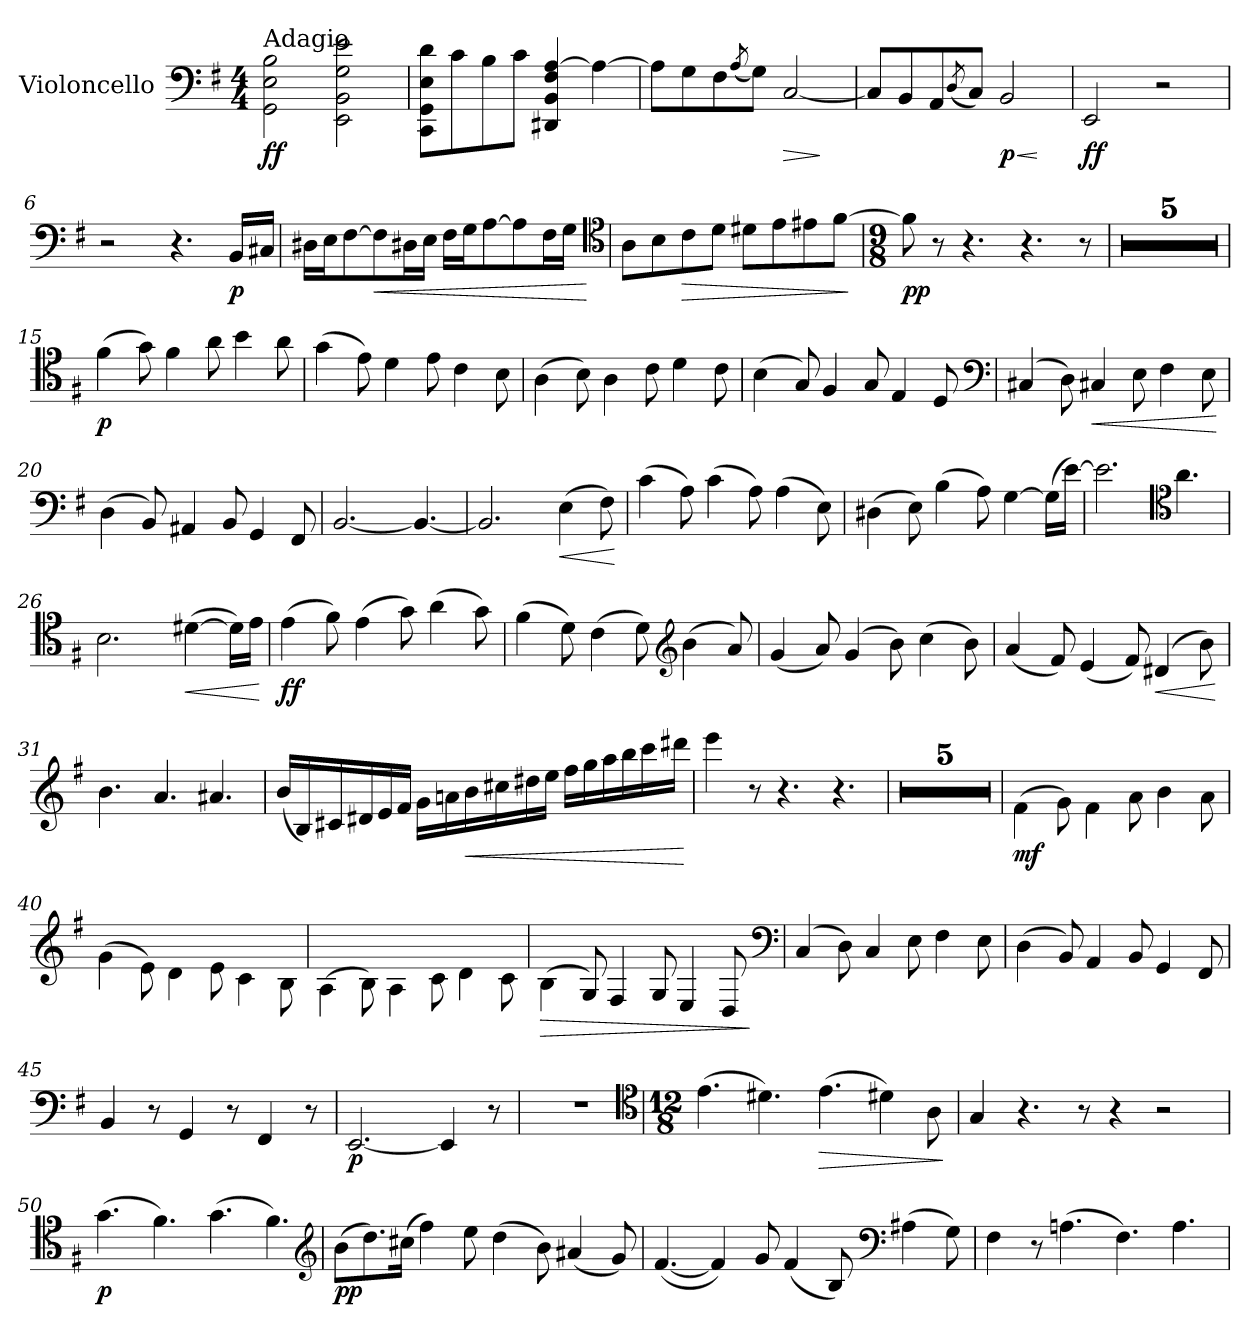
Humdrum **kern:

**kern	**dynam
*part1	*part1
*staff1	*staff1
*I"Violoncello	*
*I'Vlc.	*
*clefF4	*
*k[f#]	*
*G:	*
*M4/4	*
=1	=1
!LO:TX:a:t=Adagio	!
!	!LO:DY:b
2GG\ 2E\ 2B\	ff
2EE\ 2BB\ 2G\ 2e\	.
=2	=2
8CC\ 8GG\ 8E\ 8d\L	.
8c\	.
8B\	.
8c\J	.
4DD#X/ 4BB/ 4F#/ [4A/	.
4A\_	.
=3	=3
8A\L]	.
8G\	.
8F#\	.
(8qA/	.
8G\J)	.
!	!LO:HP:b
[2C/	>
.	]
=4	=4
8C/L]	.
8BB/	.
8AA/	.
(8qD/	.
8C/J)	.
!	!LO:HP:b
!	!LO:DY:n=1:b
2BB/	< p
.	[
=5	=5
!	!LO:DY:b
2EE/	ff
2r	.
=6	=6
2r	.
4.r	.
!	!LO:DY:b
16BB/LL	p
16C#X/JJ	.
!!LO:LB:g=z
=7	=7
16D#X\LL	.
16E\J	.
[8F#\	.
!	!LO:HP:b
8F#\]	<
16D#X\L	.
16E\JJ	.
16F#\LL	.
16G\J	.
[8A\	.
8A\]	.
16F#\L	.
16G\JJ	.
*clefC4	*
.	[
=8	=8
8A\L	.
8B\	.
!	!LO:HP:b
8c\	>
8d\J	.
8d#X\L	.
8e\	.
8e#X\	.
[8f#\J	.
.	]
=9	=9
*M9/8	*
!	!LO:DY:b
8f#\]	pp
8r	.
4.r	.
4.r	.
8r	.
=10	=10
8%9r	.
=11	=11
8%9r	.
!!LO:LB:g=z
=12	=12
8%9r	.
=13	=13
8%9r	.
=14	=14
8%9r	.
=15	=15
!	!LO:DY:b
(4f#\	p
8g\)	.
4f#\	.
8a\	.
4b\	.
8a\	.
=16	=16
(4g\	.
8e\)	.
4d\	.
8e\	.
4c\	.
8B\	.
=17	=17
(4A\	.
8B\)	.
4A\	.
8c\	.
4d\	.
8c\	.
=18	=18
(4B\	.
8G/)	.
4F#/	.
8G/	.
4E/	.
8D/	.
*clefF4	*
=19	=19
(4C#X/	.
8D\)	.
!	!LO:HP:b
4C#X/	<
8E\	.
4F#\	.
8E\	.
.	[
!!LO:LB:g=z
=20	=20
(4D\	.
8BB/)	.
4AA#X/	.
8BB/	.
4GG/	.
8FF#/	.
=21	=21
[2.BB/	.
4.BB/_	.
=22	=22
2.BB/]	.
!	!LO:HP:b
(4E\	<
8F#\)	.
.	[
=23	=23
(4c\	.
8A\)	.
(4c\	.
8A\)	.
(4A\	.
8E\)	.
=24	=24
(4D#X\	.
8E\)	.
(4B\	.
8A\)	.
[4G\	.
(16G\LL]	.
[16e\JJ)	.
=25	=25
2.e\]	.
*clefC4	*
4.a\	.
!!LO:LB:g=z
=26	=26
2.B\	.
!	!LO:HP:b
([4d#X\	<
16d#\LL])	.
16e\JJ	.
.	[
=27	=27
!	!LO:DY:b
(4e\	ff
8f#\)	.
(4e\	.
8g\)	.
(4a\	.
8g\)	.
=28	=28
(4f#\	.
8d\)	.
(4c\	.
8d\)	.
*clefG2	*
(4b\	.
8a/)	.
=29	=29
(4g/	.
8a/)	.
(4g/	.
8b\)	.
(4cc\	.
8b\)	.
=30	=30
(4a/	.
8f#/)	.
(4e/	.
8f#/)	.
!	!LO:HP:b
(4d#X/	<
8b\)	.
.	[
!!LO:LB:g=z
=31	=31
4.b\	.
4.a/	.
4.a#X/	.
=32	=32
(16b/LL	.
16B/)	.
16c#X/	.
16d#X/	.
16e/	.
16f#/JJ	.
16g\LL	.
16an\	.
!	!LO:HP:b
16b\	<
16cc#X\	.
16dd#X\	.
16ee\JJ	.
16ff#\LL	.
16gg\	.
16aa\	.
16bb\	.
16ccc\	.
16ddd#X\JJ	.
.	[
=33	=33
4eee\	.
8r	.
4.r	.
4.r	.
=34	=34
8%9r	.
=35	=35
8%9r	.
=36	=36
8%9r	.
!!LO:LB:g=z
=37	=37
8%9r	.
=38	=38
8%9r	.
*clefC4	*
=39	=39
!	!LO:DY:b
(4f#\	mf
8g\)	.
4f#\	.
8a\	.
4b\	.
8a\	.
=40	=40
(4g\	.
8e\)	.
4d\	.
8e\	.
4c\	.
8B\	.
=41	=41
(4A\	.
8B\)	.
4A\	.
8c\	.
4d\	.
8c\	.
=42	=42
!	!LO:HP:b
(4B\	>
8G/)	.
4F#/	.
8G/	.
4E/	.
8D/	.
*clefF4	*
.	]
=43	=43
(4C/	.
8D\)	.
4C/	.
8E\	.
4F#\	.
8E\	.
!!LO:LB:g=z
=44	=44
(4D\	.
8BB/)	.
4AA/	.
8BB/	.
4GG/	.
8FF#/	.
=45	=45
4BB/	.
8r	.
4GG/	.
8r	.
4FF#/	.
8r	.
=46	=46
!	!LO:DY:b
[2.EE/	p
4EE/]	.
8r	.
=47	=47
8%9r	.
*clefC4	*
=48	=48
*M12/8	*
(4.e\	.
4.d#X\)	.
!	!LO:HP:b
(4.e\	>
4d#X\)	.
8A\	.
.	]
=49	=49
4G/	.
4.r	.
8r	.
4r	.
2r	.
!!LO:LB:g=z
=50	=50
!	!LO:DY:b
(4.g\	p
4.f#\)	.
(4.g\	.
4.f#\)	.
*clefG2	*
=51	=51
!	!LO:DY:b
(8b\L	pp
8.dd\)	.
(16cc#X\Jk	.
4ff#\)	.
8ee\	.
(4dd\	.
8b\)	.
(4a#X/	.
8g/)	.
=52	=52
([4.f#/	.
4f#/])	.
8g/	.
(4f#/	.
8B/)	.
*clefF4	*
(4A#X\	.
8G\)	.
!!LO:PB:g=z
=53	=53
4F#\	.
8r	.
(4.An\	.
4.F#\)	.
4.A\	.
=	=
*-	*-
